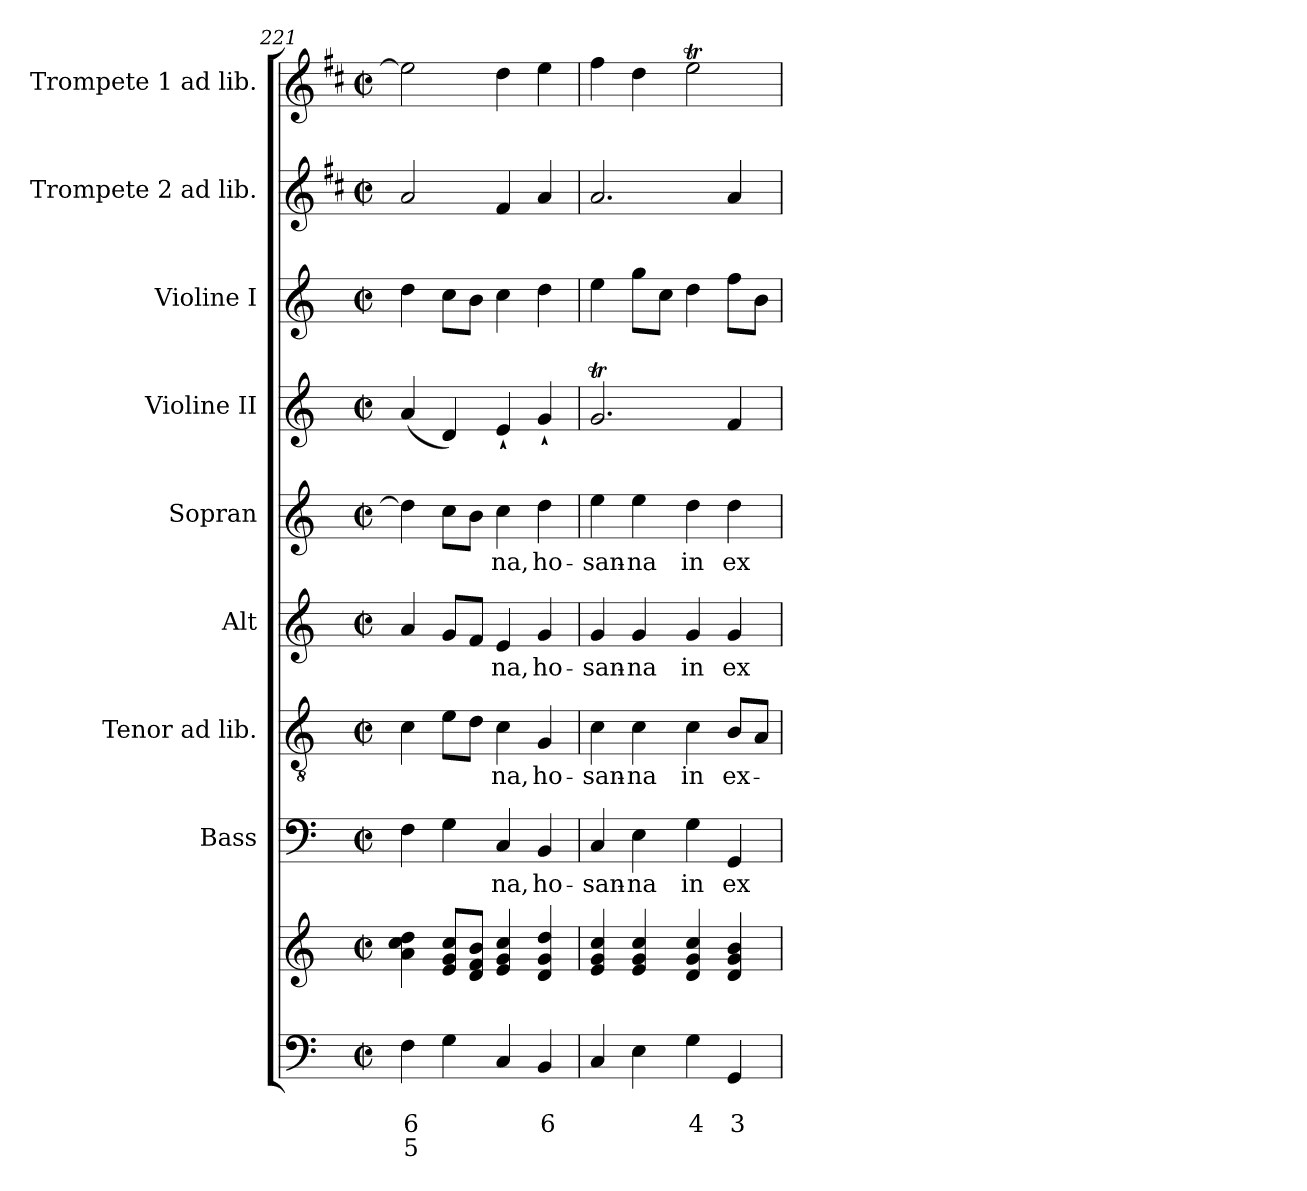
**kern	**text	**text	**text	**kern	**kern	**text	**kern	**text	**kern	**text	**kern	**text	**kern	**kern	**kern	**kern
*part9	*part9	*part9	*part9	*part9	*part8	*part8	*part7	*part7	*part6	*part6	*part5	*part5	*part4	*part3	*part2	*part1
*staff10	*staff10	*staff10	*staff10	*staff9	*staff8	*staff8	*staff7	*staff7	*staff6	*staff6	*staff5	*staff5	*staff4	*staff3	*staff2	*staff1
*	*	*	*	*	*I"Bass	*	*I"Tenor ad lib.	*	*I"Alt	*	*I"Sopran	*	*I"Violine II	*I"Violine I	*I"Trompete 2 ad lib.	*I"Trompete 1 ad lib.
*	*	*	*	*	*I'B.	*	*I'T.	*	*I'A.	*	*I'S.	*	*I'Vl. II	*I'Vl. I	*I'Trp. 2	*I'Trp. 1
*clefF4	*	*	*	*clefG2	*clefF4	*	*clefGv2	*	*clefG2	*	*clefG2	*	*clefG2	*clefG2	*clefG2	*clefG2
*	*	*	*	*	*	*	*	*	*	*	*	*	*	*	*ITrd1c2	*ITrd1c2
*k[]	*	*	*	*k[]	*k[]	*	*k[]	*	*k[]	*	*k[]	*	*k[]	*k[]	*k[]	*k[]
*C:	*	*	*	*C:	*C:	*	*C:	*	*C:	*	*C:	*	*C:	*C:	*C:	*C:
*M2/2	*	*	*	*M2/2	*M2/2	*	*M2/2	*	*M2/2	*	*M2/2	*	*M2/2	*M2/2	*M2/2	*M2/2
*met(c|)	*	*	*	*met(c|)	*met(c|)	*	*met(c|)	*	*met(c|)	*	*met(c|)	*	*met(c|)	*met(c|)	*met(c|)	*met(c|)
=221	=221	=221	=221	=221	=221	=221	=221	=221	=221	=221	=221	=221	=221	=221	=221	=221
!	!	!LO:LY:b	!LO:LY:b	!	!	!	!	!	!	!	!	!	!	!	!	!
4F\	.	6	5	4a\ 4cc\ 4dd\	4F\	.	4c\	.	4a/	.	4dd\]	.	(<4a/	4dd\	2g/	2dd\]
4G\	.	.	.	8e/ 8g/ 8cc/L	4G\	.	8e\L	.	8g/L	.	8cc\L	.	4d/)	8cc\L	.	.
.	.	.	.	8d/ 8f/ 8b/J	.	.	8d\J	.	8f/J	.	8b\J	.	.	8b\J	.	.
!	!	!	!	!	!	!LO:LY:b	!	!LO:LY:b	!	!LO:LY:b	!	!LO:LY:b	!	!	!	!
4C/	.	.	.	4e/ 4g/ 4cc/	4C/	-na,	4c\	-na,	4e/	-na,	4cc\	-na,	4e`</	4cc\	4e/	4cc\
!	!	!LO:LY:b	!	!	!	!LO:LY:b	!	!LO:LY:b	!	!LO:LY:b	!	!LO:LY:b	!	!	!	!
4BB/	.	6	.	4d/ 4g/ 4dd/	4BB/	ho-	4G/	ho-	4g/	ho-	4dd\	ho-	4g`</	4dd\	4g/	4dd\
=222	=222	=222	=222	=222	=222	=222	=222	=222	=222	=222	=222	=222	=222	=222	=222	=222
!	!	!	!	!	!	!LO:LY:b	!	!LO:LY:b	!	!LO:LY:b	!	!LO:LY:b	!	!	!	!
4C/	.	.	.	4e/ 4g/ 4cc/	4C/	-san-	4c\	-san-	4g/	-san-	4ee\	-san-	2.gT/	4ee\	2.g/	4ee\
!	!	!	!	!	!	!LO:LY:b	!	!LO:LY:b	!	!LO:LY:b	!	!LO:LY:b	!	!	!	!
4E\	.	.	.	4e/ 4g/ 4cc/	4E\	-na	4c\	-na	4g/	-na	4ee\	-na	.	8gg\L	.	4cc\
.	.	.	.	.	.	.	.	.	.	.	.	.	.	8cc\J	.	.
!	!	!LO:LY:b	!	!	!	!LO:LY:b	!	!LO:LY:b	!	!LO:LY:b	!	!LO:LY:b	!	!	!	!
4G\	.	4	.	4d/ 4g/ 4cc/	4G\	in	4c\	in	4g/	in	4dd\	in	.	4dd\	.	2ddT\
!	!	!LO:LY:b	!	!	!	!LO:LY:b	!	!LO:LY:b	!	!LO:LY:b	!	!LO:LY:b	!	!	!	!
4GG/	.	3	.	4d/ 4g/ 4b/	4GG/	ex-	8B/L	ex-	4g/	ex-	4dd\	ex-	4f/	8ff\L	4g/	.
.	.	.	.	.	.	.	8A/J	.	.	.	.	.	.	8b\J	.	.
=	=	=	=	=	=	=	=	=	=	=	=	=	=	=	=	=
*-	*-	*-	*-	*-	*-	*-	*-	*-	*-	*-	*-	*-	*-	*-	*-	*-
